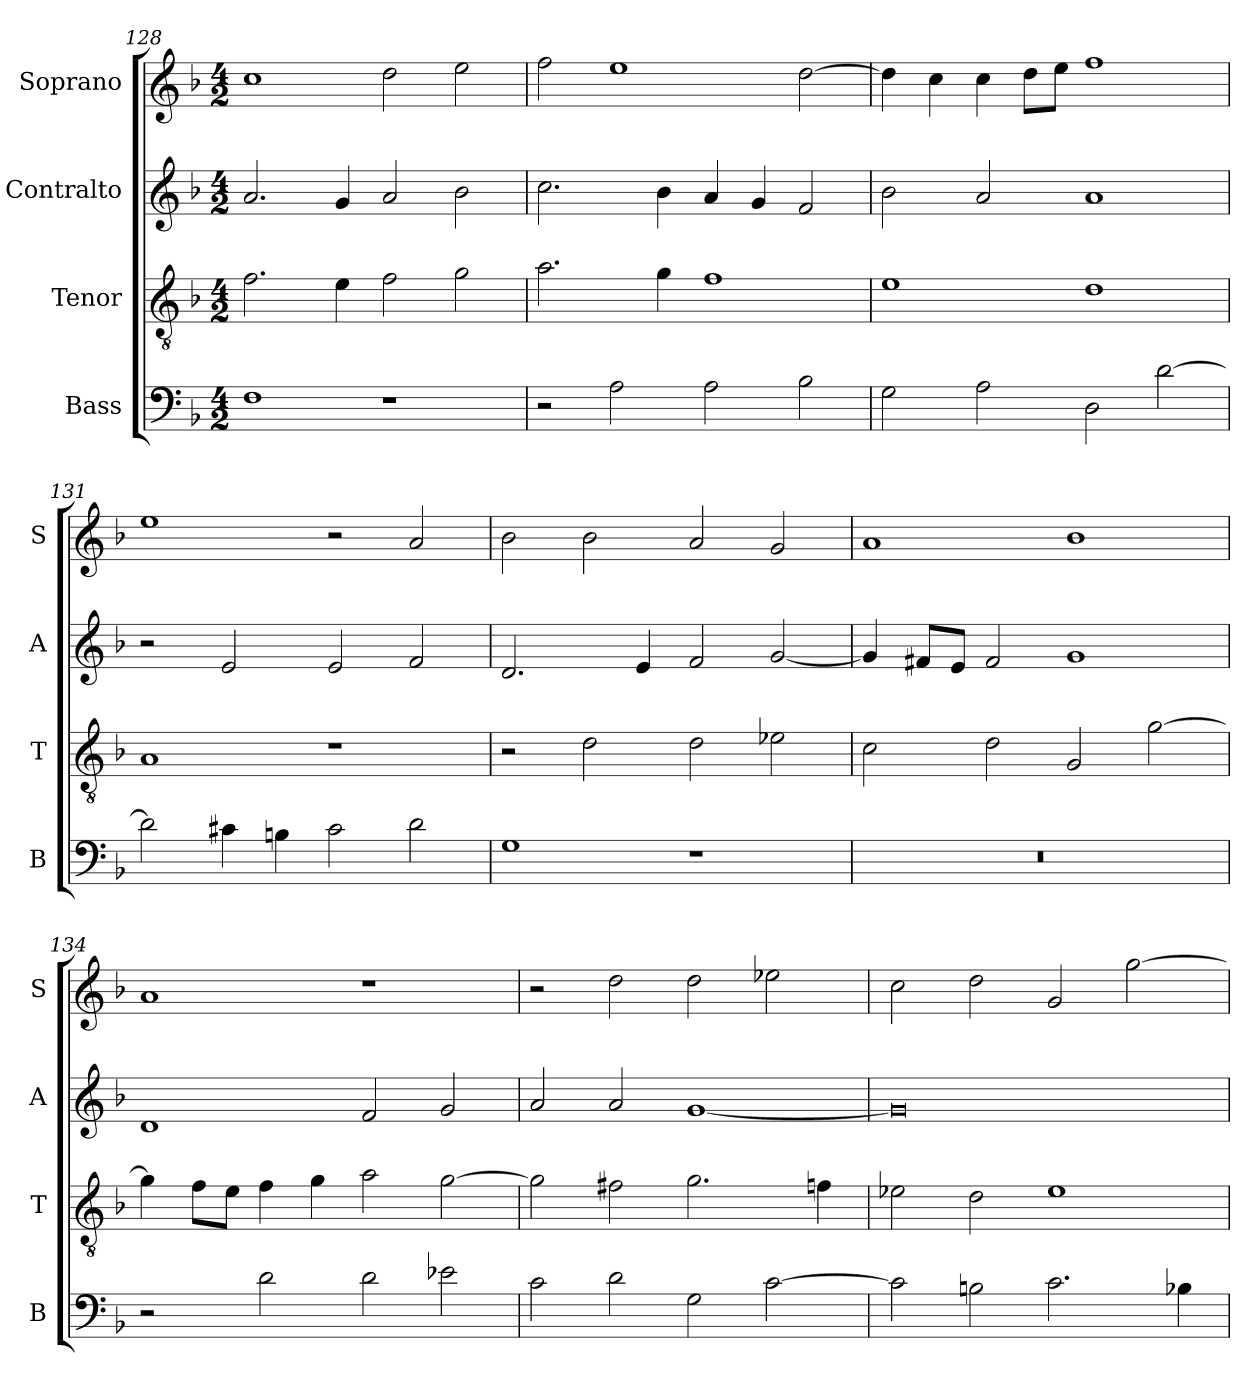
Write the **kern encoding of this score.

**kern	**kern	**kern	**kern
*part4	*part3	*part2	*part1
*staff4	*staff3	*staff2	*staff1
*I"Bass	*I"Tenor	*I"Contralto	*I"Soprano
*I'B	*I'T	*I'A	*I'S
*clefF4	*clefGv2	*clefG2	*clefG2
*k[b-]	*k[b-]	*k[b-]	*k[b-]
*G:dor	*G:dor	*G:dor	*G:dor
*M4/2	*M4/2	*M4/2	*M4/2
=128	=128	=128	=128
1F	2.f	2.a	1cc
.	4e	4g	.
1r	2f	2a	2dd
.	2g	2b-	2ee
=129	=129	=129	=129
2r	2.a	2.cc	2ff
2A	.	.	1ee
.	4g	4b-	.
2A	1f	4a	.
.	.	4g	.
2B-	.	2f	[2dd
=130	=130	=130	=130
2G	1e	2b-	4dd]
.	.	.	4cc
2A	.	2a	4cc
.	.	.	8dd\L
.	.	.	8ee\J
2D	1d	1a	1ff
[2d	.	.	.
=131	=131	=131	=131
2d]	1A	2r	1ee
4c#X	.	2e	.
4Bn	.	.	.
2c#	1r	2e	2r
2d	.	2f	2a
=132	=132	=132	=132
1G	2r	2.d	2b-
.	2d	.	2b-
.	.	4e	.
1r	2d	2f	2a
.	2e-X	[2g	2g
=133	=133	=133	=133
0r	2c	4g]	1a
.	.	8f#X/L	.
.	.	8e/J	.
.	2d	2f#	.
.	2G	1g	1b-
.	[2g	.	.
=134	=134	=134	=134
2r	4g]	1d	1a
.	8f\L	.	.
.	8e\J	.	.
2d	4f	.	.
.	4g	.	.
2d	2a	2f	1r
2e-X	[2g	2g	.
=135	=135	=135	=135
2c	2g]	2a	2r
2d	2f#X	2a	2dd
2G	2.g	[1g	2dd
[2c	.	.	2ee-X
.	4fn	.	.
=136	=136	=136	=136
2c]	2e-X	0g]	2cc
2Bn	2d	.	2dd
2.c	1e-	.	2g
.	.	.	[2gg
4B-X	.	.	.
=	=	=	=
*-	*-	*-	*-
